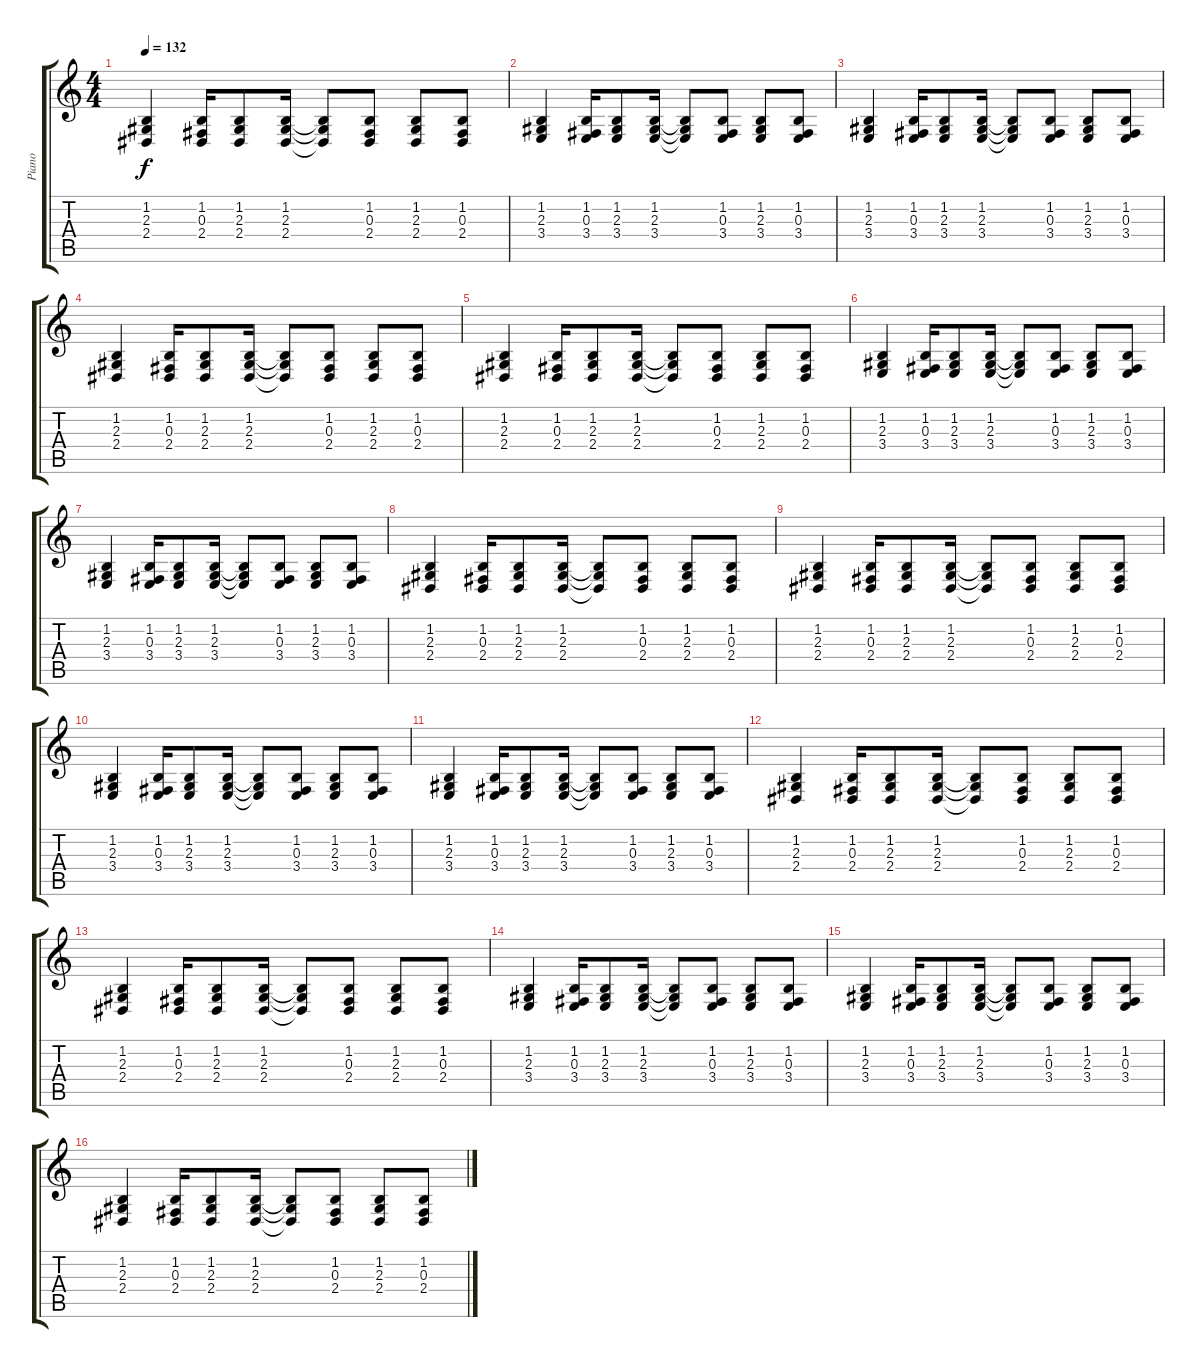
\track ("Piano" "Piano") {instrument acousticgrandpiano}
\staff {score tabs}
\tuning (Eb4 Bb3 Gb3 Db3 Ab2 Eb2) {hide}
\ts (4 4)
\tempo 132
\clef g2
\ks c
(1.2 2.3 2.4).4{dy f} (1.2 0.3 2.4).16 (1.2 2.3 2.4).8 (1.2 2.3 2.4).16 (1.2{t} 2.3{t} 2.4{t}).8 (1.2 0.3 2.4).8 (1.2 2.3 2.4).8 (1.2 0.3 2.4).8 |
(1.2 2.3 3.4).4 (1.2 0.3 3.4).16 (1.2 2.3 3.4).8 (1.2 2.3 3.4).16 (1.2{t} 2.3{t} 3.4{t}).8 (1.2 0.3 3.4).8 (1.2 2.3 3.4).8 (1.2 0.3 3.4).8 |
(1.2 2.3 3.4).4 (1.2 0.3 3.4).16 (1.2 2.3 3.4).8 (1.2 2.3 3.4).16 (1.2{t} 2.3{t} 3.4{t}).8 (1.2 0.3 3.4).8 (1.2 2.3 3.4).8 (1.2 0.3 3.4).8 |
(1.2 2.3 2.4).4 (1.2 0.3 2.4).16 (1.2 2.3 2.4).8 (1.2 2.3 2.4).16 (1.2{t} 2.3{t} 2.4{t}).8 (1.2 0.3 2.4).8 (1.2 2.3 2.4).8 (1.2 0.3 2.4).8 |
(1.2 2.3 2.4).4 (1.2 0.3 2.4).16 (1.2 2.3 2.4).8 (1.2 2.3 2.4).16 (1.2{t} 2.3{t} 2.4{t}).8 (1.2 0.3 2.4).8 (1.2 2.3 2.4).8 (1.2 0.3 2.4).8 |
(1.2 2.3 3.4).4 (1.2 0.3 3.4).16 (1.2 2.3 3.4).8 (1.2 2.3 3.4).16 (1.2{t} 2.3{t} 3.4{t}).8 (1.2 0.3 3.4).8 (1.2 2.3 3.4).8 (1.2 0.3 3.4).8 |
(1.2 2.3 3.4).4 (1.2 0.3 3.4).16 (1.2 2.3 3.4).8 (1.2 2.3 3.4).16 (1.2{t} 2.3{t} 3.4{t}).8 (1.2 0.3 3.4).8 (1.2 2.3 3.4).8 (1.2 0.3 3.4).8 |
(1.2 2.3 2.4).4 (1.2 0.3 2.4).16 (1.2 2.3 2.4).8 (1.2 2.3 2.4).16 (1.2{t} 2.3{t} 2.4{t}).8 (1.2 0.3 2.4).8 (1.2 2.3 2.4).8 (1.2 0.3 2.4).8 |
(1.2 2.3 2.4).4 (1.2 0.3 2.4).16 (1.2 2.3 2.4).8 (1.2 2.3 2.4).16 (1.2{t} 2.3{t} 2.4{t}).8 (1.2 0.3 2.4).8 (1.2 2.3 2.4).8 (1.2 0.3 2.4).8 |
(1.2 2.3 3.4).4 (1.2 0.3 3.4).16 (1.2 2.3 3.4).8 (1.2 2.3 3.4).16 (1.2{t} 2.3{t} 3.4{t}).8 (1.2 0.3 3.4).8 (1.2 2.3 3.4).8 (1.2 0.3 3.4).8 |
(1.2 2.3 3.4).4 (1.2 0.3 3.4).16 (1.2 2.3 3.4).8 (1.2 2.3 3.4).16 (1.2{t} 2.3{t} 3.4{t}).8 (1.2 0.3 3.4).8 (1.2 2.3 3.4).8 (1.2 0.3 3.4).8 |
(1.2 2.3 2.4).4 (1.2 0.3 2.4).16 (1.2 2.3 2.4).8 (1.2 2.3 2.4).16 (1.2{t} 2.3{t} 2.4{t}).8 (1.2 0.3 2.4).8 (1.2 2.3 2.4).8 (1.2 0.3 2.4).8 |
(1.2 2.3 2.4).4 (1.2 0.3 2.4).16 (1.2 2.3 2.4).8 (1.2 2.3 2.4).16 (1.2{t} 2.3{t} 2.4{t}).8 (1.2 0.3 2.4).8 (1.2 2.3 2.4).8 (1.2 0.3 2.4).8 |
(1.2 2.3 3.4).4 (1.2 0.3 3.4).16 (1.2 2.3 3.4).8 (1.2 2.3 3.4).16 (1.2{t} 2.3{t} 3.4{t}).8 (1.2 0.3 3.4).8 (1.2 2.3 3.4).8 (1.2 0.3 3.4).8 |
(1.2 2.3 3.4).4 (1.2 0.3 3.4).16 (1.2 2.3 3.4).8 (1.2 2.3 3.4).16 (1.2{t} 2.3{t} 3.4{t}).8 (1.2 0.3 3.4).8 (1.2 2.3 3.4).8 (1.2 0.3 3.4).8 |
(1.2 2.3 2.4).4 (1.2 0.3 2.4).16 (1.2 2.3 2.4).8 (1.2 2.3 2.4).16 (1.2{t} 2.3{t} 2.4{t}).8 (1.2 0.3 2.4).8 (1.2 2.3 2.4).8 (1.2 0.3 2.4).8
